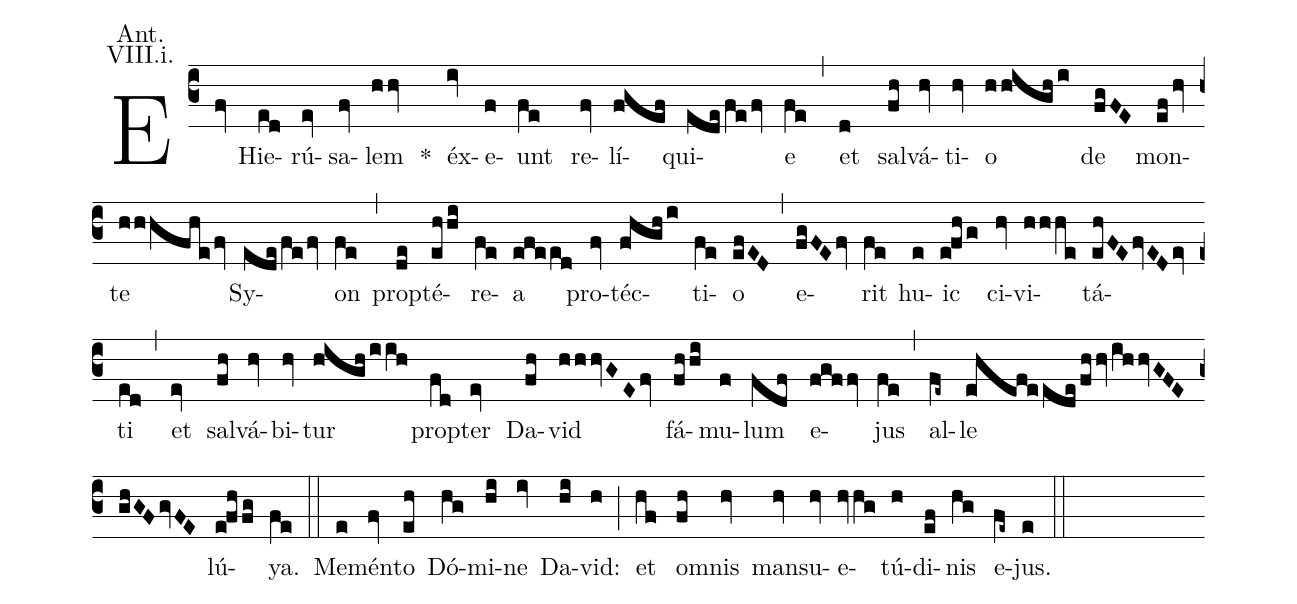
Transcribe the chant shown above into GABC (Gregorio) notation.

annotation: Ant.;
annotation: VIII.i.;
%%
(c3)
E(fv) Hie(ed)rú(ev)sa(fv)lem(hhv) *() éx(iv)e(f)unt(fe) re(fv)lí(fgef)qui(edefefv)e(fe) (,)
et(d) sal(fh)vá(hv)ti(hv)o(hhighi) de(fgFE) mon(efhv)te(hhhfhefv) Sy(edefefv)on(fe) (,)
prop(de)té(ehhi)re(fe)a(efeed) pro(fv)téc(fhghi)ti(fe)o(efED) (,)
e(fgFEfv)rit(fe) hu(e)ic(efhg) ci(hv)vi(hhhe)tá(ehFEfvEDev)ti(ed) (,)
et(ev) sal(fh)vá(hv)bi(hv)tur(highiih) prop(fd)ter(ev) Da(fh)vid(hhhvGEfv) fá(fhhi)mu(f)lum(fdf) e(fgffv)jus(fe) (,)
al(fe~)le(ehefeedefhhvihhvGFEghGFgvFE) lú(efhfg)ya.(fe) (::)
Me(e)mén(fv)to(eh) Dó(hg)mi(hi)ne(iv) Da(hi)vid:(h) (;)
et(hf) om(fh)nis(hv) man(hv)su(hv)e(hvhg)tú(h)di(ef)nis(hg) e(fe~)jus.(e) (::)
